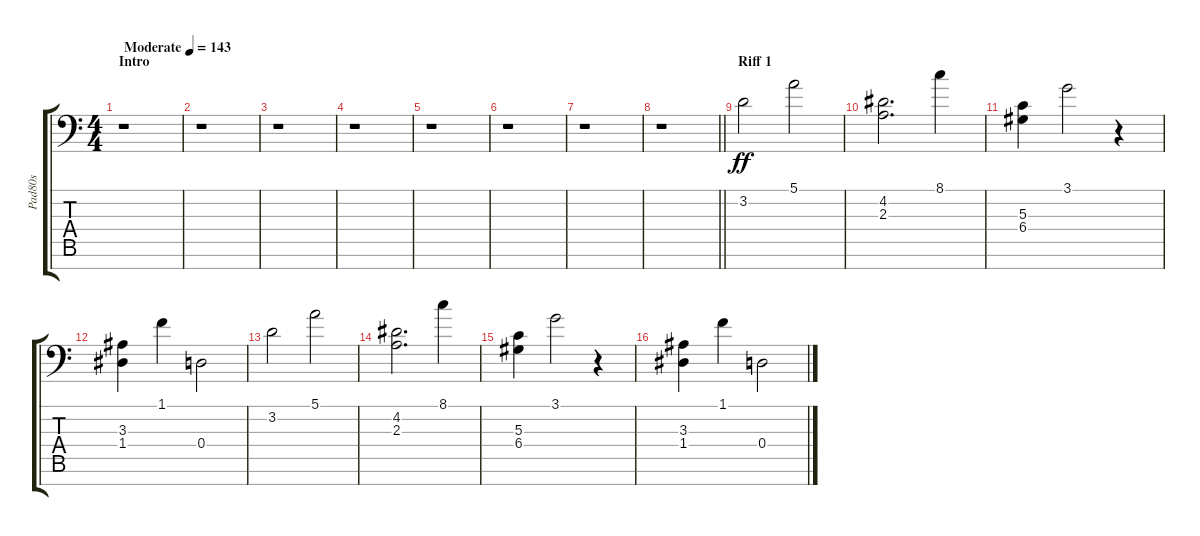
\track ("Pad80s" "Pad80s") {instrument pad7halo}
\staff {score tabs}
\tuning (E4 B3 G3 D3 A2 E2 C-1) {hide}
\ts (4 4)
\section ("" "Intro")
\tempo (143 "Moderate")
\clef f4
\ks c
r.1{dy ff instrument pad7halo} |
r.1 |
r.1 |
r.1 |
r.1 |
r.1 |
r.1 |
\barLineRight lightlight
r.1 |
\section ("" "Riff 1")
3.2.2 5.1.2 |
(4.2 2.3).2{d} 8.1.4 |
(5.3 6.4).4 3.1.2 r.4 |
(3.3 1.4).4 1.1.4 0.4.2 |
3.2.2 5.1.2 |
(4.2 2.3).2{d} 8.1.4 |
(5.3 6.4).4 3.1.2 r.4 |
(3.3 1.4).4 1.1.4 0.4.2
